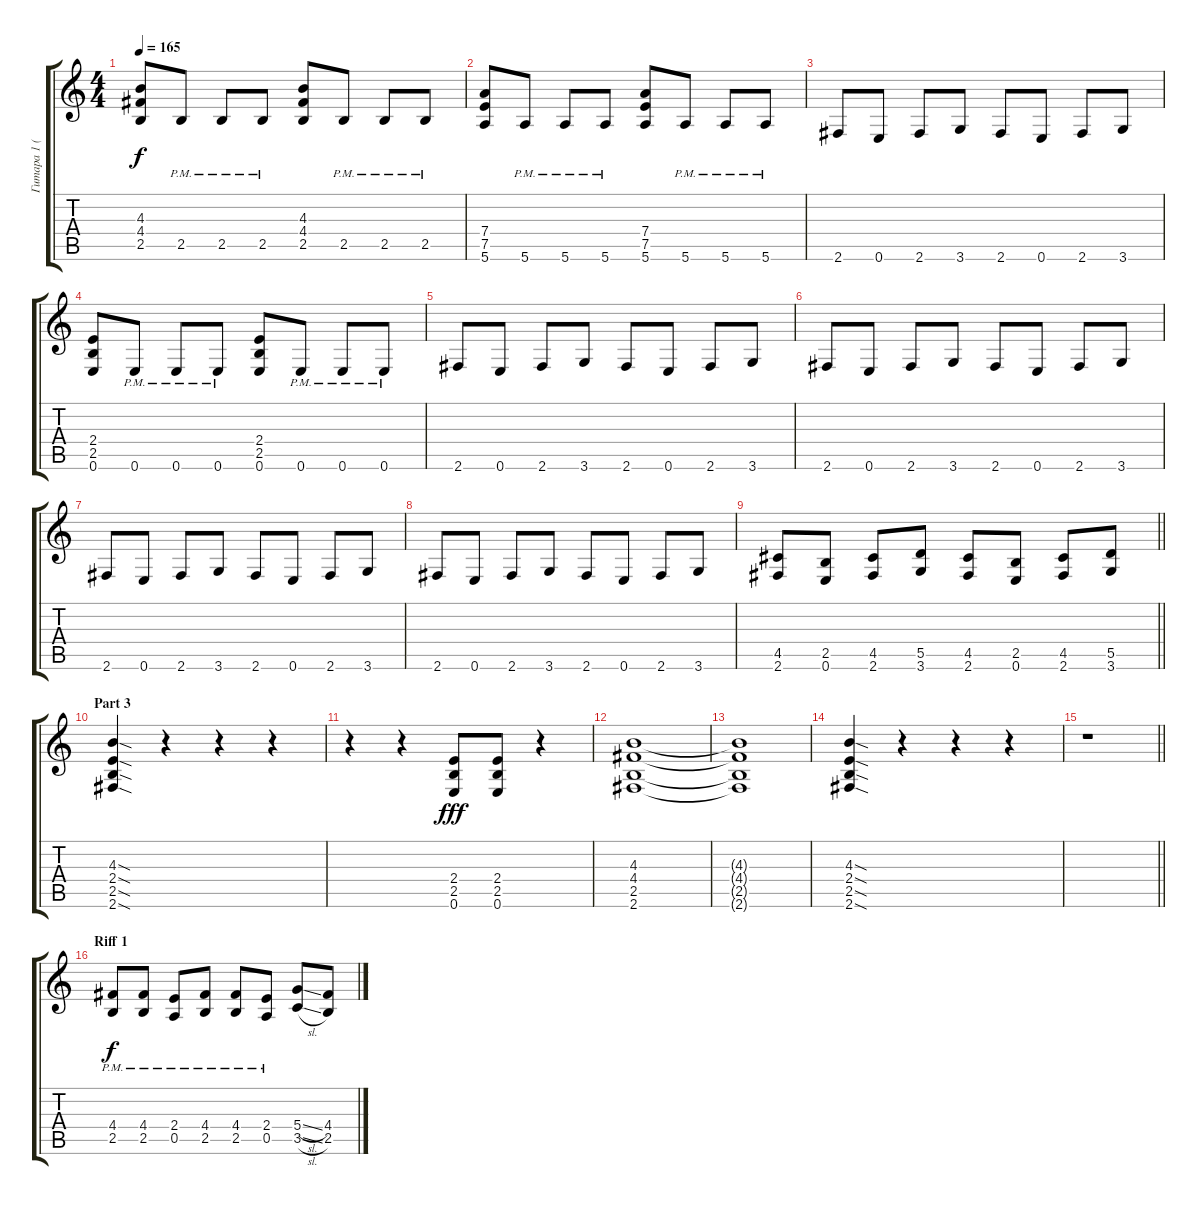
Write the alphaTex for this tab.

\track ("Гитара 1 (вариант)" "Гитара 1 (") {instrument distortionguitar}
\staff {score tabs}
\tuning (E4 B3 G3 D3 A2 E2) {hide}
\ts (4 4)
\tempo 165
\clef g2
\ks c
(4.3 4.4 2.5).8{dy f} 2.5{pm}.8 2.5{pm}.8 2.5{pm}.8 (4.3 4.4 2.5).8 2.5{pm}.8 2.5{pm}.8 2.5{pm}.8 |
(7.4 7.5 5.6).8 5.6{pm}.8 5.6{pm}.8 5.6{pm}.8 (7.4 7.5 5.6).8 5.6{pm}.8 5.6{pm}.8 5.6{pm}.8 |
2.6.8 0.6.8 2.6.8 3.6.8 2.6.8 0.6.8 2.6.8 3.6.8 |
(2.4 2.5 0.6).8 0.6{pm}.8 0.6{pm}.8 0.6{pm}.8 (2.4 2.5 0.6).8 0.6{pm}.8 0.6{pm}.8 0.6{pm}.8 |
2.6.8 0.6.8 2.6.8 3.6.8 2.6.8 0.6.8 2.6.8 3.6.8 |
2.6.8 0.6.8 2.6.8 3.6.8 2.6.8 0.6.8 2.6.8 3.6.8 |
2.6.8 0.6.8 2.6.8 3.6.8 2.6.8 0.6.8 2.6.8 3.6.8 |
2.6.8 0.6.8 2.6.8 3.6.8 2.6.8 0.6.8 2.6.8 3.6.8 |
\barLineRight lightlight
(4.5 2.6).8 (2.5 0.6).8 (4.5 2.6).8 (5.5 3.6).8 (4.5 2.6).8 (2.5 0.6).8 (4.5 2.6).8 (5.5 3.6).8 |
\section ("" "Part 3")
(4.3{sod} 2.4{sod} 2.5{sod} 2.6{sod}).4 r.4 r.4 r.4 |
r.4 r.4 (2.4 2.5 0.6).8{dy fff} (2.4 2.5 0.6).8 r.4 |
(4.3 4.4 2.5 2.6).1 |
(4.3{t} 4.4{t} 2.5{t} 2.6{t}).1 |
(4.3{sod} 2.4{sod} 2.5{sod} 2.6{sod}).4 r.4 r.4 r.4 |
\barLineRight lightlight
r.1 |
\section ("" "Riff 1")
(4.4{pm} 2.5{pm}).8{dy f} (4.4{pm} 2.5{pm}).8 (2.4{pm} 0.5{pm}).8 (4.4{pm} 2.5{pm}).8 (4.4{pm} 2.5{pm}).8 (2.4{pm} 0.5{pm}).8 (5.4{sl} 3.5{sl}).8 (4.4 2.5).8
